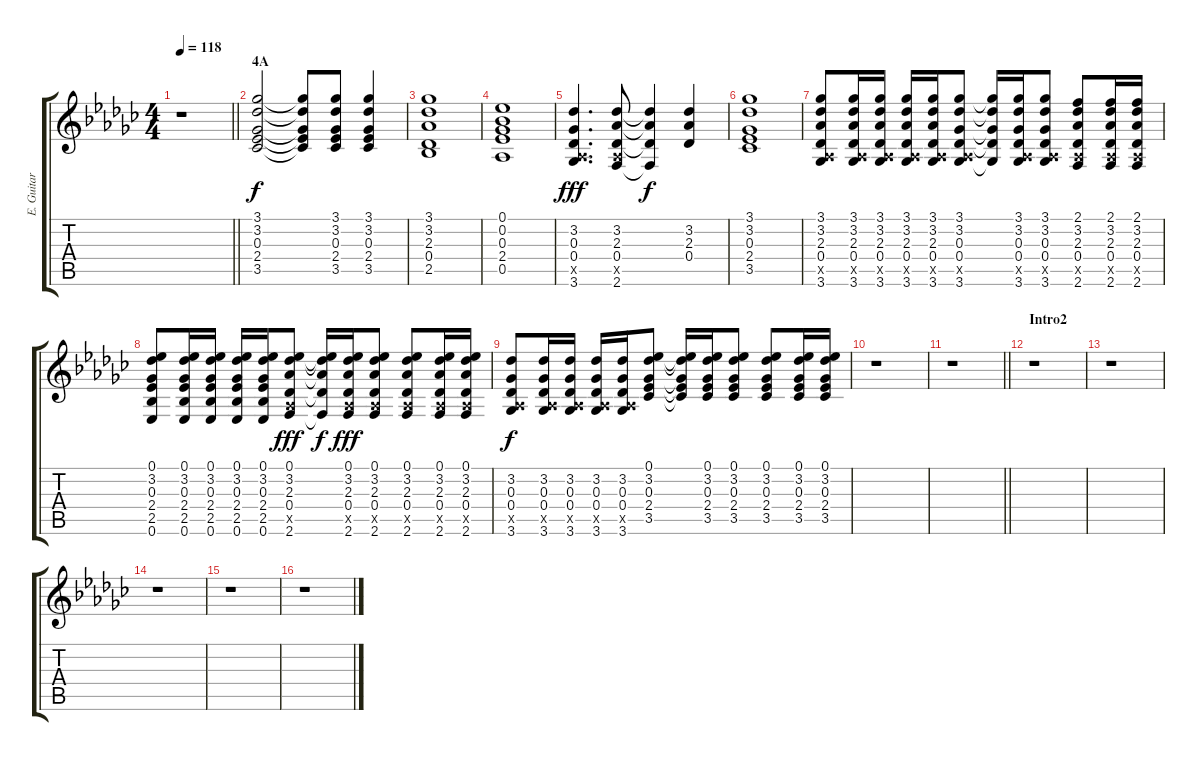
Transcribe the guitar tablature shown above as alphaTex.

\track ("E. Guitar IV (12-Strings)" "E. Guitar ") {instrument overdrivenguitar}
\staff {score tabs}
\tuning (Eb4 Bb3 Gb3 Db3 Ab2 Eb2) {hide}
\ts (4 4)
\tempo 118
\clef g2
\barLineRight lightlight
\ks gb
r.1{dy f} |
\section ("" "4A")
(3.1 3.2 0.3 2.4 3.5).2 (3.1{t} 3.2{t} 0.3{t} 2.4{t} 3.5{t}).8 (3.1 3.2 0.3 2.4 3.5).8 (3.1 3.2 0.3 2.4 3.5).4 |
(3.1 3.2 2.3 0.4 2.5).1 |
(0.1 0.2 0.3 2.4 0.5).1 |
(3.2 0.3 0.4 0.5{x} 3.6).4{d dy fff} (3.2 2.3 0.4 0.5{x} 2.6).8 (3.2{t} 2.3{t} 0.4{t} 2.6{t}).4{dy f} (3.2 2.3 0.4).4 |
(3.1 3.2 0.3 2.4 3.5).1 |
(3.1 3.2 2.3 0.4 0.5{x} 3.6).8 (3.1 3.2 2.3 0.4 0.5{x} 3.6).16 (3.1 3.2 2.3 0.4 0.5{x} 3.6).16 (3.1 3.2 2.3 0.4 0.5{x} 3.6).16 (3.1 3.2 2.3 0.4 0.5{x} 3.6).16 (3.1 3.2 0.3 0.4 0.5{x} 3.6).8 (3.1{t} 3.2{t} 0.3{t} 0.4{t} 3.6{t}).16 (3.1 3.2 0.3 0.4 0.5{x} 3.6).16 (3.1 3.2 0.3 0.4 0.5{x} 3.6).8 (2.1 3.2 2.3 0.4 0.5{x} 2.6).8 (2.1 3.2 2.3 0.4 0.5{x} 2.6).16 (2.1 3.2 2.3 0.4 0.5{x} 2.6).16 |
(0.1 3.2 0.3 2.4 2.5 0.6).8 (0.1 3.2 0.3 2.4 2.5 0.6).16 (0.1 3.2 0.3 2.4 2.5 0.6).16 (0.1 3.2 0.3 2.4 2.5 0.6).16 (0.1 3.2 0.3 2.4 2.5 0.6).16 (0.1 3.2 2.3 0.4 0.5{x} 2.6).8{dy fff} (0.1{t} 3.2{t} 2.3{t} 0.4{t} 2.6{t}).16{dy f} (0.1 3.2 2.3 0.4 0.5{x} 2.6).16{dy fff} (0.1 3.2 2.3 0.4 0.5{x} 2.6).8 (0.1 3.2 2.3 0.4 0.5{x} 2.6).8 (0.1 3.2 2.3 0.4 0.5{x} 2.6).16 (0.1 3.2 2.3 0.4 0.5{x} 2.6).16 |
(3.2 0.3 0.4 0.5{x} 3.6).8{dy f} (3.2 0.3 0.4 0.5{x} 3.6).16 (3.2 0.3 0.4 0.5{x} 3.6).16 (3.2 0.3 0.4 0.5{x} 3.6).16 (3.2 0.3 0.4 0.5{x} 3.6).16 (0.1 3.2 0.3 2.4 3.5).8 (0.1{t} 3.2{t} 0.3{t} 2.4{t} 3.5{t}).16 (0.1 3.2 0.3 2.4 3.5).16 (0.1 3.2 0.3 2.4 3.5).8 (0.1 3.2 0.3 2.4 3.5).8 (0.1 3.2 0.3 2.4 3.5).16 (0.1 3.2 0.3 2.4 3.5).16 |
r.1 |
\barLineRight lightlight
r.1 |
\section ("" "Intro2")
r.1 |
r.1 |
r.1 |
r.1 |
r.1
